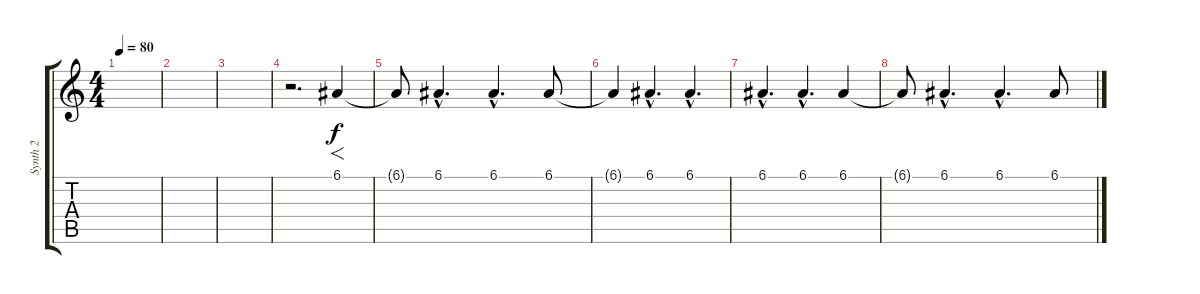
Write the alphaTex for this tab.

\track ("Synth 2" "Synth 2") {instrument fx6goblins}
\staff {score tabs}
\tuning (E4 B3 G3 D3 A2 E2) {hide}
\ts (4 4)
\tempo 80
\clef g2
\ks c
|
|
|
r.2{d} 6.1.4{f} |
6.1{t}.8 6.1{hac}.4{d} 6.1{hac}.4{d} 6.1.8 |
6.1{t}.4 6.1{hac}.4{d volume 0} 6.1{hac}.4{d} |
6.1{hac}.4{d} 6.1{hac}.4{d} 6.1.4 |
6.1{t}.8 6.1{hac}.4{d} 6.1{hac}.4{d} 6.1.8
